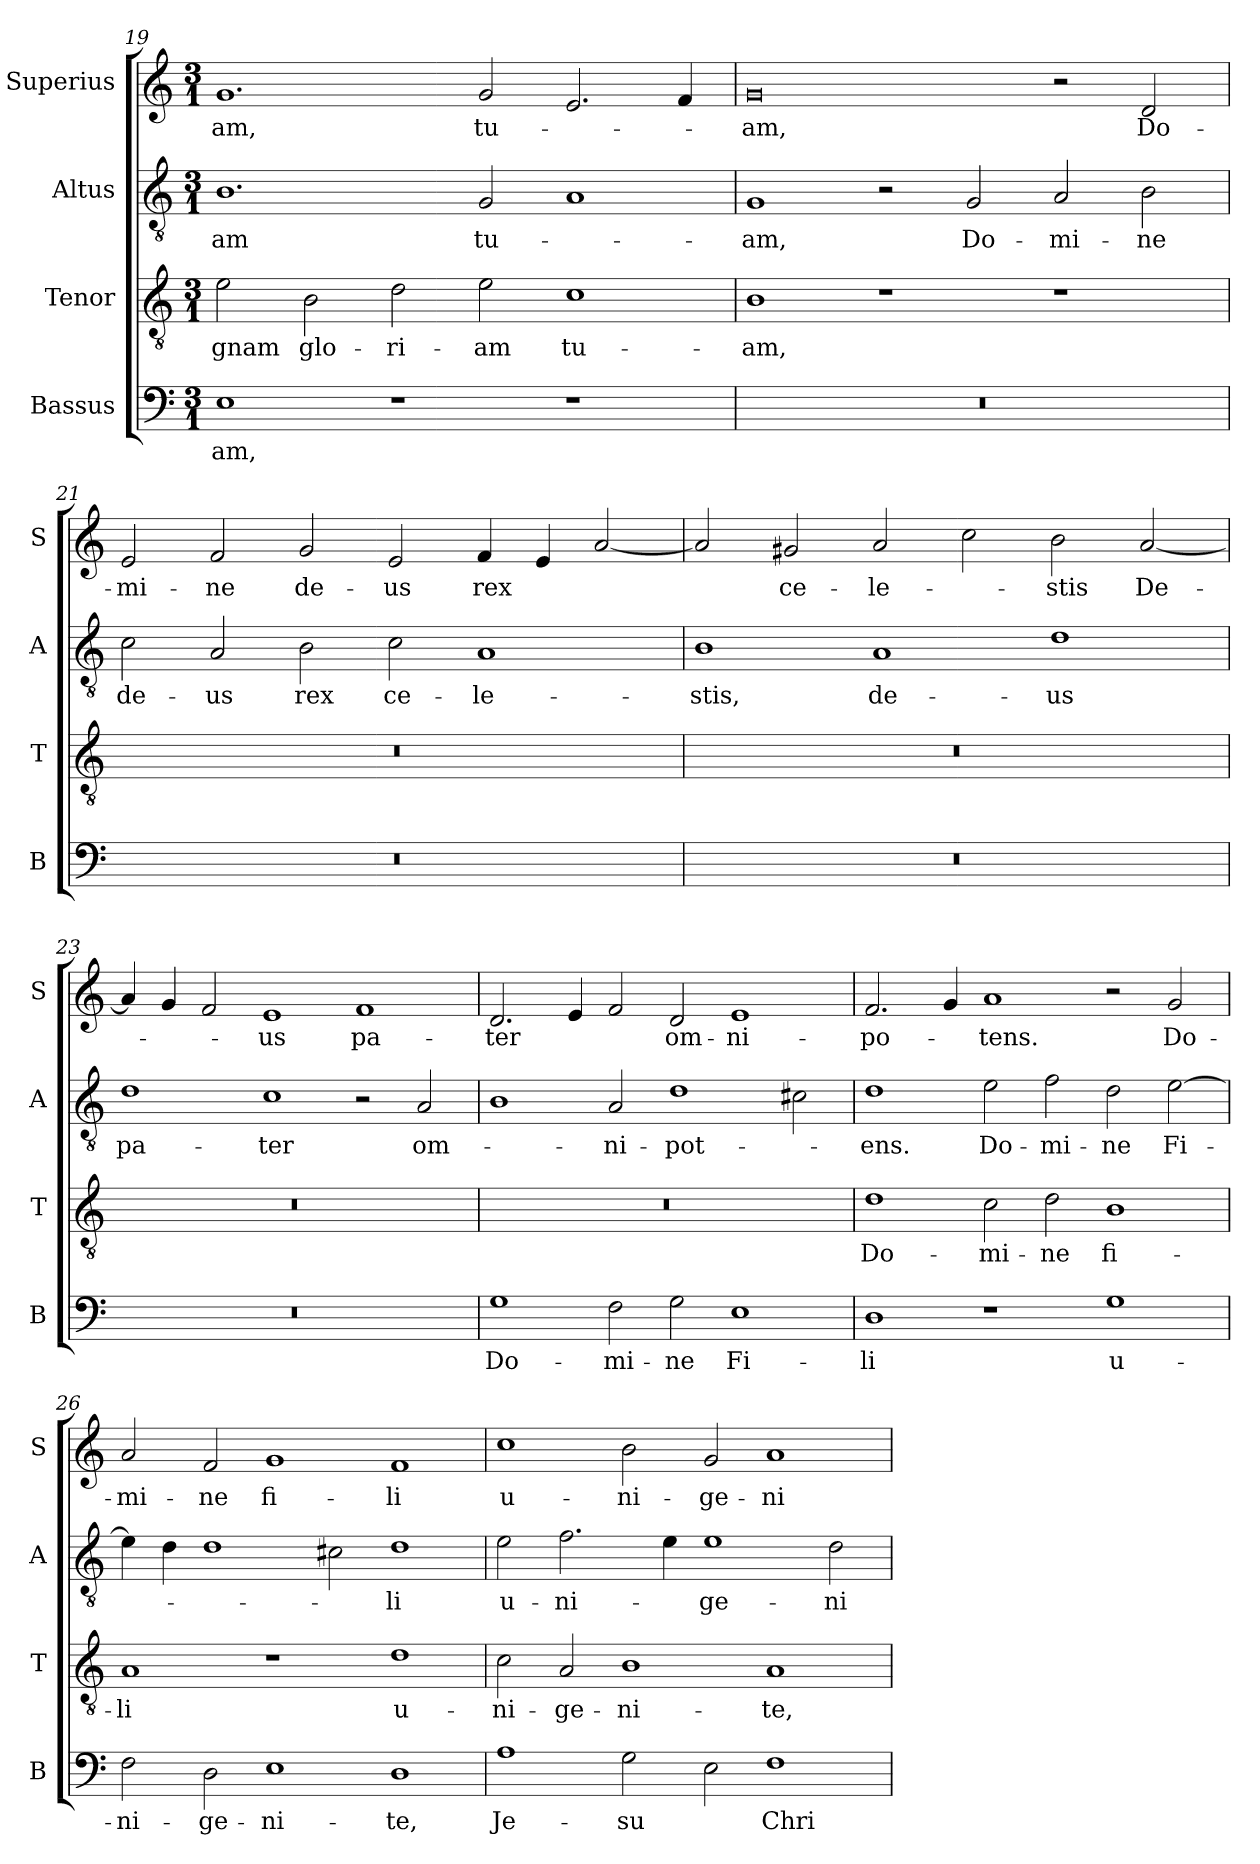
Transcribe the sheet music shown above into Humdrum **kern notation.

**kern	**text	**kern	**text	**kern	**text	**kern	**text
*part4	*part4	*part3	*part3	*part2	*part2	*part1	*part1
*staff4	*staff4	*staff3	*staff3	*staff2	*staff2	*staff1	*staff1
*I"Bassus	*	*I"Tenor	*	*I"Altus	*	*I"Superius	*
*I'B	*	*I'T	*	*I'A	*	*I'S	*
*clefF4	*	*clefGv2	*	*clefGv2	*	*clefG2	*
*k[]	*	*k[]	*	*k[]	*	*k[]	*
*M3/1	*	*M3/1	*	*M3/1	*	*M3/1	*
=19	=19	=19	=19	=19	=19	=19	=19
1E	-am,	2e\	-gnam	1.B	-am	1.g	-am,
.	.	2B\	glo-	.	.	.	.
1r	.	2d\	-ri-	.	.	.	.
.	.	2e\	-am	2G/	tu-	2g/	tu-
1r	.	1c	tu-	1A	.	2.e/	.
.	.	.	.	.	.	4f/	.
=20	=20	=20	=20	=20	=20	=20	=20
0.r	.	1B	-am,	1G	-am,	0g	-am,
.	.	1r	.	2r	.	.	.
.	.	.	.	2G/	Do-	.	.
.	.	1r	.	2A/	-mi-	2r	.
.	.	.	.	2B\	-ne	2d/	Do-
=21	=21	=21	=21	=21	=21	=21	=21
0.r	.	0.r	.	2c\	de-	2e/	-mi-
.	.	.	.	2A/	-us	2f/	-ne
.	.	.	.	2B\	rex	2g/	de-
.	.	.	.	2c\	ce-	2e/	-us
.	.	.	.	1A	-le-	4f/	rex
.	.	.	.	.	.	4e/	.
.	.	.	.	.	.	[2a/	.
=22	=22	=22	=22	=22	=22	=22	=22
0.r	.	0.r	.	1B	-stis,	2a/]	.
.	.	.	.	.	.	2g#X/	ce-
.	.	.	.	1A	de-	2a/	-le-
.	.	.	.	.	.	2cc\	.
.	.	.	.	1d	-us	2b\	-stis
.	.	.	.	.	.	[2a/	De-
=23	=23	=23	=23	=23	=23	=23	=23
0.r	.	0.r	.	1d	pa-	4a/]	.
.	.	.	.	.	.	4g/	.
.	.	.	.	.	.	2f/	.
.	.	.	.	1c	-ter	1e	-us
.	.	.	.	2r	.	1f	pa-
.	.	.	.	2A/	om-	.	.
=24	=24	=24	=24	=24	=24	=24	=24
1G	Do-	0.r	.	1B	.	2.d/	-ter
.	.	.	.	.	.	4e/	.
2F\	-mi-	.	.	2A/	-ni-	2f/	.
2G\	-ne	.	.	1d	-pot-	2d/	om-
1E	Fi-	.	.	.	.	1e	-ni-
.	.	.	.	2c#X\	.	.	.
=25	=25	=25	=25	=25	=25	=25	=25
1D	-li	1d	Do-	1d	-ens.	2.f/	-po-
.	.	.	.	.	.	4g/	.
1r	.	2c\	-mi-	2e\	Do-	1a	-tens.
.	.	2d\	-ne	2f\	-mi-	.	.
1G	u-	1B	fi-	2d\	-ne	2r	.
.	.	.	.	[2e\	Fi-	2g/	Do-
=26	=26	=26	=26	=26	=26	=26	=26
2F\	-ni-	1A	-li	4e\]	.	2a/	-mi-
.	.	.	.	4d\	.	.	.
2D\	-ge-	.	.	1d	.	2f/	-ne
1E	-ni-	1r	.	.	.	1g	fi-
.	.	.	.	2c#X\	.	.	.
1D	-te,	1d	u-	1d	-li	1f	-li
=27	=27	=27	=27	=27	=27	=27	=27
1A	Je-	2c\	-ni-	2e\	u-	1cc	u-
.	.	2A/	-ge-	2.f\	-ni-	.	.
2G\	-su	1B	-ni-	.	.	2b\	-ni-
.	.	.	.	4e\	.	.	.
2E\	.	.	.	1e	-ge-	2g/	-ge-
1F	Chri-	1A	-te,	.	.	1a	-ni-
.	.	.	.	2d\	-ni-	.	.
=	=	=	=	=	=	=	=
*-	*-	*-	*-	*-	*-	*-	*-
